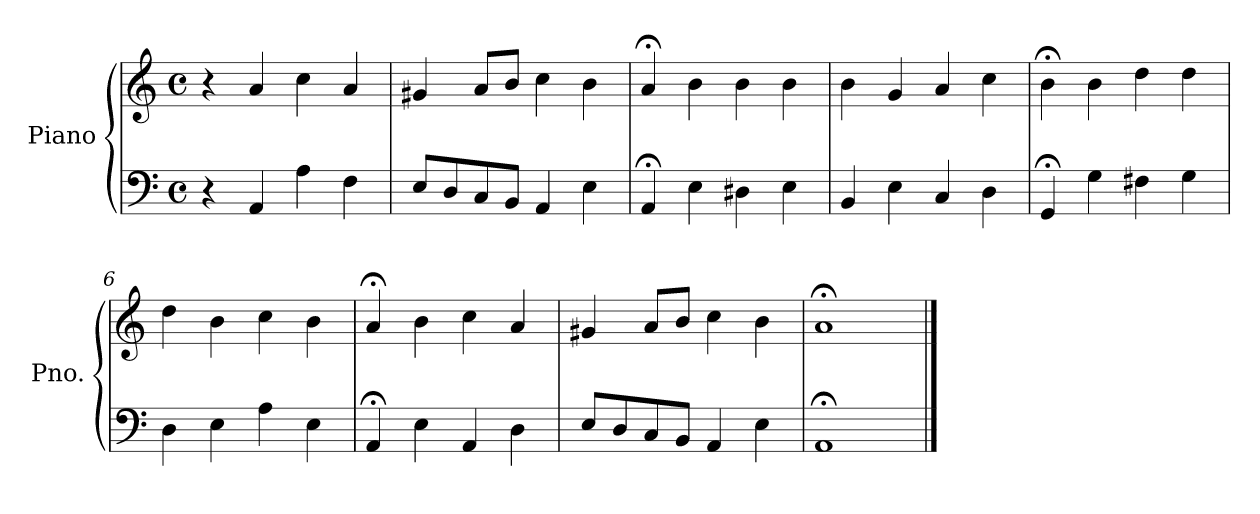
**kern	**kern
*part1	*part1
*staff2	*staff1
*I"Piano	*
*I'Pno.	*
*clefF4	*clefG2
*k[]	*k[]
*M4/4	*M4/4
*met(c)	*met(c)
=1	=1
4r	4r
4AA/	4a/
4A\	4cc\
4F\	4a/
=2	=2
8E/L	4g#X/
8D/	.
8C/	8a/L
8BB/J	8b/J
4AA/	4cc\
4E\	4b\
=3	=3
4AA;</	4a;</
4E\	4b\
4D#X\	4b\
4E\	4b\
=4	=4
4BB/	4b\
4E\	4g/
4C/	4a/
4D\	4cc\
=5	=5
4GG;</	4b;<\
4G\	4b\
4F#X\	4dd\
4G\	4dd\
=6	=6
4D\	4dd\
4E\	4b\
4A\	4cc\
4E\	4b\
=7	=7
4AA;</	4a;</
4E\	4b\
4AA/	4cc\
4D\	4a/
!!LO:LB:g=z
=8	=8
8E/L	4g#X/
8D/	.
8C/	8a/L
8BB/J	8b/J
4AA/	4cc\
4E\	4b\
=9	=9
1AA;<	1a;<
==	==
*-	*-
